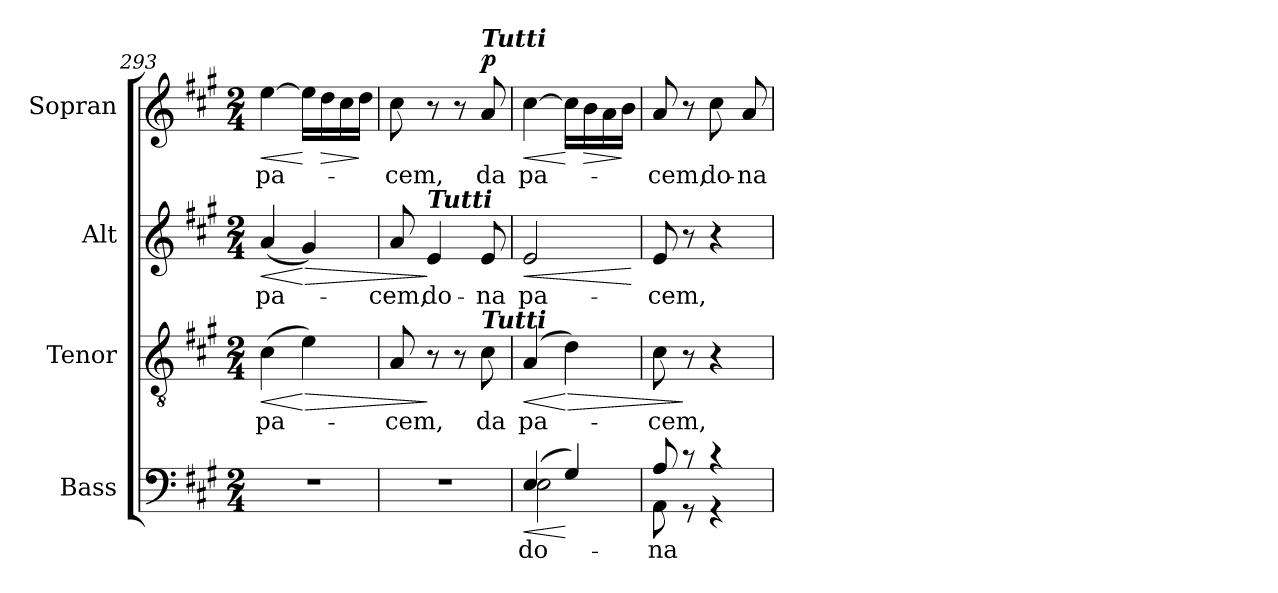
**kern	**text	**dynam	**kern	**text	**dynam	**kern	**text	**dynam	**kern	**text	**dynam
*part4	*part4	*part4	*part3	*part3	*part3	*part2	*part2	*part2	*part1	*part1	*part1
*staff4	*staff4	*staff4	*staff3	*staff3	*staff3	*staff2	*staff2	*staff2	*staff1	*staff1	*staff1
*I"Bass	*	*	*I"Tenor	*	*	*I"Alt	*	*	*I"Sopran	*	*
*I'B.	*	*	*I'T.	*	*	*I'A.	*	*	*I'S.	*	*
!!LO:LB:g=z
*clefF4	*	*	*clefGv2	*	*	*clefG2	*	*	*clefG2	*	*
*k[f#c#g#]	*	*	*k[f#c#g#]	*	*	*k[f#c#g#]	*	*	*k[f#c#g#]	*	*
*A:	*	*	*A:	*	*	*A:	*	*	*A:	*	*
*M2/4	*	*	*M2/4	*	*	*M2/4	*	*	*M2/4	*	*
=293	=293	=293	=293	=293	=293	=293	=293	=293	=293	=293	=293
!	!	!	!	!LO:LY:b	!LO:HP:b	!	!LO:LY:b	!LO:HP:b	!	!LO:LY:b	!LO:HP:b
2r	.	.	(>4c#\	pa-	<	(<4a/	pa-	<	[4ee\	pa-	<
!	!	!	!	!	!LO:HP:n=1:b	!	!	!LO:HP:n=1:b	!	!	!
.	.	.	4e\)	.	[ >	4g#/)	.	[ >	16ee\LL]	.	[
!	!	!	!	!	!	!	!	!	!	!	!LO:HP:b
.	.	.	.	.	.	.	.	.	16dd\	.	>
.	.	.	.	.	.	.	.	.	16cc#\	.	.
.	.	.	.	.	.	.	.	.	16dd\JJ	.	]
=294	=294	=294	=294	=294	=294	=294	=294	=294	=294	=294	=294
!	!	!	!	!LO:LY:b	!	!	!LO:LY:b	!	!	!LO:LY:b	!
2r	.	.	8A/	-cem,	.	8a/	-cem,	.	8cc#\	-cem,	.
!	!	!	!	!	!	!LO:TX:a:Bi:t=Tutti	!	!	!	!	!
!	!	!	!	!	!	!	!LO:LY:b	!	!	!	!
.	.	.	8r	.	]	4e/	do-	]	8r	.	.
.	.	.	8r	.	.	.	.	.	8r	.	.
!	!	!	!	!	!	!	!	!	!LO:TX:a:Bi:t=Tutti	!	!
!	!	!	!LO:TX:a:Bi:t=Tutti	!	!	!	!	!	!	!	!
!	!	!	!	!LO:LY:b	!	!	!LO:LY:b	!	!	!LO:LY:b	!LO:DY:a
.	.	.	8c#\	da	.	8e/	-na	.	8a/	da	p
=295	=295	=295	=295	=295	=295	=295	=295	=295	=295	=295	=295
!	!LO:LY:b	!LO:HP:b	!	!	!	!	!	!	!	!	!
*^	*	*	*	*	*	*	*	*	*	*	*
!	!	!	!LO:HP:n=1:b	!	!LO:LY:b	!LO:HP:b	!	!LO:LY:b	!LO:HP:b	!	!	!
!	!	!	!	!	!	!	!	!	!LO:HP:n=1:b	!	!LO:LY:b	!LO:HP:b
(4E/	2E\	do-	< >	(4A/	pa-	<	2e/	pa-	< >	[4cc#\	pa-	<
!	!	!	!	!	!	!LO:HP:n=1:b	!	!	!	!	!	!
4G#/)	.	.	[	4d\)	.	[ >	.	.	.	16cc#\LL]	.	[
!	!	!	!	!	!	!	!	!	!	!	!	!LO:HP:b
.	.	.	.	.	.	.	.	.	.	16b\	.	>
.	.	.	.	.	.	.	.	.	.	16a\	.	.
.	.	.	.	.	.	.	.	.	.	16b\JJ	.	]
*v	*v	*	*	*	*	*	*	*	*	*	*	*
.	.	.	.	.	.	.	.	[	.	.	.
=296	=296	=296	=296	=296	=296	=296	=296	=296	=296	=296	=296
!	!LO:LY:b	!	!	!LO:LY:b	!	!	!LO:LY:b	!	!	!LO:LY:b	!
*^	*	*	*	*	*	*	*	*	*	*	*
8A/	8AA\	-na	.	8c#\	-cem,	.	8e/	-cem,	.	8a/	-cem,	.
8r	8r	.	]	8r	.	]	8r	.	]	8r	.	.
!	!	!	!	!	!	!	!	!	!	!	!LO:LY:b	!
4r	4r	.	.	4r	.	.	4r	.	.	8cc#\	do-	.
!	!	!	!	!	!	!	!	!	!	!	!LO:LY:b	!
.	.	.	.	.	.	.	.	.	.	8a/	-na	.
*v	*v	*	*	*	*	*	*	*	*	*	*	*
=	=	=	=	=	=	=	=	=	=	=	=
*-	*-	*-	*-	*-	*-	*-	*-	*-	*-	*-	*-
